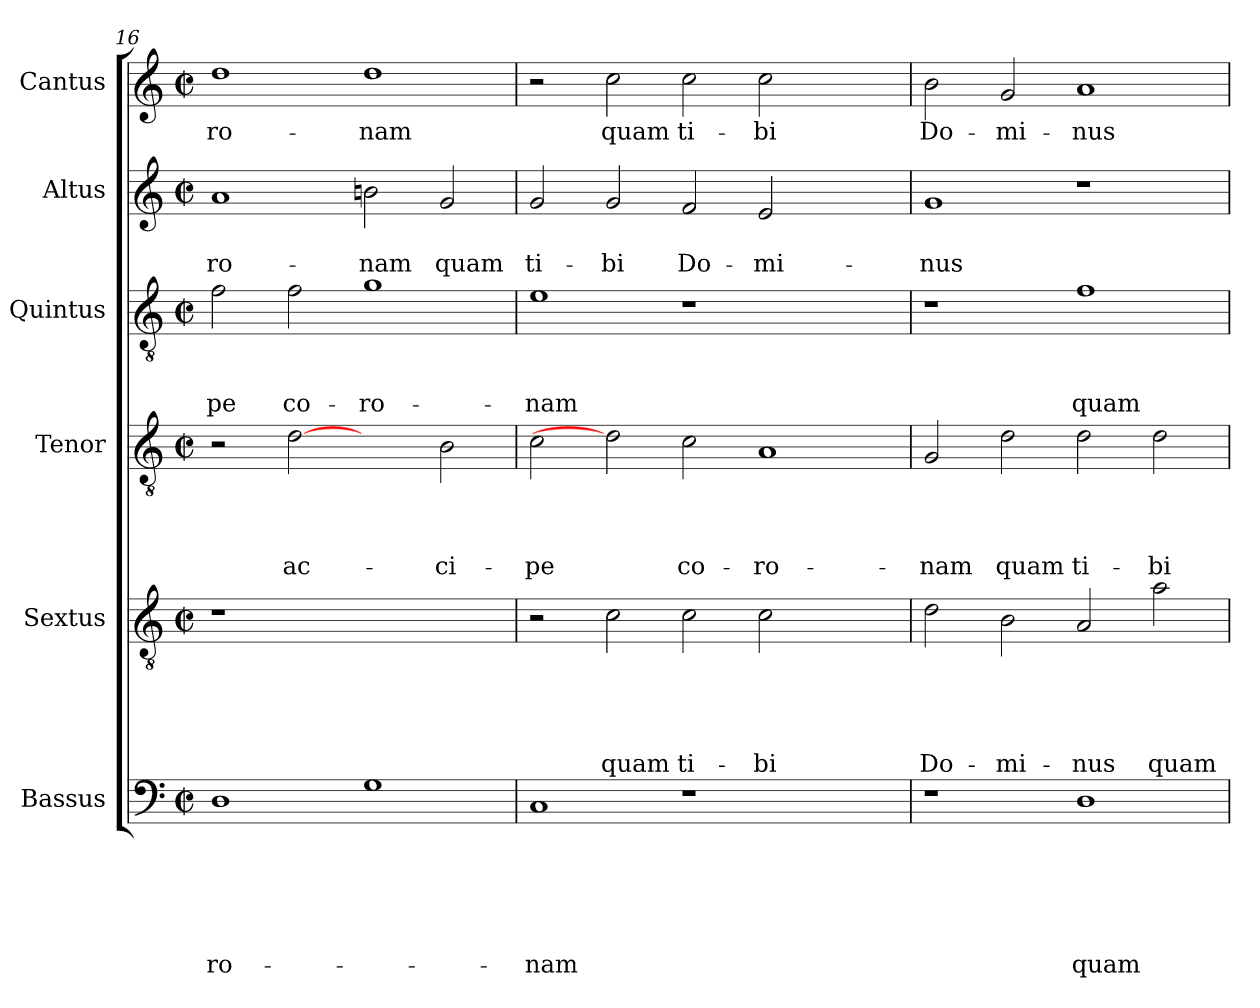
**kern	**text	**text	**text	**text	**text	**text	**kern	**text	**text	**text	**text	**text	**kern	**text	**text	**text	**text	**kern	**text	**text	**text	**kern	**text	**text	**kern	**text
*part6	*part6	*part6	*part6	*part6	*part6	*part6	*part5	*part5	*part5	*part5	*part5	*part5	*part4	*part4	*part4	*part4	*part4	*part3	*part3	*part3	*part3	*part2	*part2	*part2	*part1	*part1
*staff6	*staff6	*staff6	*staff6	*staff6	*staff6	*staff6	*staff5	*staff5	*staff5	*staff5	*staff5	*staff5	*staff4	*staff4	*staff4	*staff4	*staff4	*staff3	*staff3	*staff3	*staff3	*staff2	*staff2	*staff2	*staff1	*staff1
*I"Bassus	*	*	*	*	*	*	*I"Sextus	*	*	*	*	*	*I"Tenor	*	*	*	*	*I"Quintus	*	*	*	*I"Altus	*	*	*I"Cantus	*
*I'B	*	*	*	*	*	*	*I'Sx	*	*	*	*	*	*I'T	*	*	*	*	*I'Q	*	*	*	*I'A	*	*	*I'C	*
!!LO:LB:g=z
*clefF4	*	*	*	*	*	*	*clefGv2	*	*	*	*	*	*clefGv2	*	*	*	*	*clefGv2	*	*	*	*clefG2	*	*	*clefG2	*
*k[]	*	*	*	*	*	*	*k[]	*	*	*	*	*	*k[]	*	*	*	*	*k[]	*	*	*	*k[]	*	*	*k[]	*
*C:	*	*	*	*	*	*	*C:	*	*	*	*	*	*C:	*	*	*	*	*C:	*	*	*	*C:	*	*	*C:	*
*M2/2	*	*	*	*	*	*	*M2/2	*	*	*	*	*	*M2/2	*	*	*	*	*M2/2	*	*	*	*M2/2	*	*	*M2/2	*
*met(c|)	*	*	*	*	*	*	*met(c|)	*	*	*	*	*	*met(c|)	*	*	*	*	*met(c|)	*	*	*	*met(c|)	*	*	*met(c|)	*
=16	=16	=16	=16	=16	=16	=16	=16	=16	=16	=16	=16	=16	=16	=16	=16	=16	=16	=16	=16	=16	=16	=16	=16	=16	=16	=16
!	!	!	!	!	!	!LO:LY:b	!	!	!	!	!	!	!	!	!	!	!	!	!	!	!LO:LY:b	!	!	!LO:LY:b	!	!LO:LY:b
1D	.	.	.	.	.	-ro-	1r	.	.	.	.	.	2r	.	.	.	.	2f\	.	.	-pe	1a	.	-ro-	1dd	-ro-
!	!	!	!	!	!	!	!	!	!	!	!	!	!	!	!	!	!LO:LY:b	!	!	!	!LO:LY:b	!	!	!	!	!
.	.	.	.	.	.	.	.	.	.	.	.	.	[2d	.	.	.	ac-	2f\	.	.	co-	.	.	.	.	.
!	!	!	!	!	!	!	!	!	!	!	!	!	!	!	!	!	!	!	!	!	!LO:LY:b	!	!	!LO:LY:b	!	!LO:LY:b
1G	.	.	.	.	.	.	1ryy	.	.	.	.	.	2ryy	.	.	.	.	1g	.	.	-ro-	2bn\	.	-nam	1dd	-nam
!	!	!	!	!	!	!	!	!	!	!	!	!	!	!	!	!	!LO:LY:b	!	!	!	!	!	!	!LO:LY:b	!	!
.	.	.	.	.	.	.	.	.	.	.	.	.	2B\	.	.	.	-ci-	.	.	.	.	2g/	.	quam	.	.
=17	=17	=17	=17	=17	=17	=17	=17	=17	=17	=17	=17	=17	=17	=17	=17	=17	=17	=17	=17	=17	=17	=17	=17	=17	=17	=17
!	!	!	!	!	!	!LO:LY:b	!	!	!	!	!	!	!	!	!	!	!LO:LY:b	!	!	!	!LO:LY:b	!	!	!LO:LY:b	!	!
1C	.	.	.	.	.	-nam	2r	.	.	.	.	.	2c\	.	.	.	-pe	1e	.	.	-nam	2g/	.	ti-	2r	.
!	!	!	!	!	!	!	!	!	!	!	!	!LO:LY:b	!	!	!	!	!	!	!	!	!	!	!	!LO:LY:b	!	!LO:LY:b
.	.	.	.	.	.	.	2c\	.	.	.	.	quam	2d]	.	.	.	.	.	.	.	.	2g/	.	-bi	2cc\	quam
!	!	!	!	!	!	!	!	!	!	!	!	!LO:LY:b	!	!	!	!	!LO:LY:b	!	!	!	!	!	!	!LO:LY:b	!	!LO:LY:b
1r	.	.	.	.	.	.	2c\	.	.	.	.	ti-	2c\	.	.	.	co-	1r	.	.	.	2f/	.	Do-	2cc\	ti-
!	!	!	!	!	!	!	!	!	!	!	!	!LO:LY:b	!	!	!	!	!LO:LY:b	!	!	!	!	!	!	!LO:LY:b	!	!LO:LY:b
.	.	.	.	.	.	.	2c\	.	.	.	.	-bi	1A	.	.	.	-ro-	.	.	.	.	2e/	.	-mi-	2cc\	-bi
2ryy	.	.	.	.	.	.	2ryy	.	.	.	.	.	.	.	.	.	.	2ryy	.	.	.	2ryy	.	.	2ryy	.
=18	=18	=18	=18	=18	=18	=18	=18	=18	=18	=18	=18	=18	=18	=18	=18	=18	=18	=18	=18	=18	=18	=18	=18	=18	=18	=18
!	!	!	!	!	!	!	!	!	!	!	!	!LO:LY:b	!	!	!	!	!LO:LY:b	!	!	!	!	!	!	!LO:LY:b	!	!LO:LY:b
1r	.	.	.	.	.	.	2d\	.	.	.	.	Do-	2G/	.	.	.	-nam	1r	.	.	.	1g	.	-nus	2b\	Do-
!	!	!	!	!	!	!	!	!	!	!	!	!LO:LY:b	!	!	!	!	!LO:LY:b	!	!	!	!	!	!	!	!	!LO:LY:b
.	.	.	.	.	.	.	2B\	.	.	.	.	-mi-	2d\	.	.	.	quam	.	.	.	.	.	.	.	2g/	-mi-
!	!	!	!	!	!	!LO:LY:b	!	!	!	!	!	!LO:LY:b	!	!	!	!	!LO:LY:b	!	!	!	!LO:LY:b	!	!	!	!	!LO:LY:b
1D	.	.	.	.	.	quam	2A/	.	.	.	.	-nus	2d\	.	.	.	ti-	1f	.	.	quam	1r	.	.	1a	-nus
!	!	!	!	!	!	!	!	!	!	!	!	!LO:LY:b	!	!	!	!	!LO:LY:b	!	!	!	!	!	!	!	!	!
.	.	.	.	.	.	.	2a\	.	.	.	.	quam	2d\	.	.	.	-bi	.	.	.	.	.	.	.	.	.
=	=	=	=	=	=	=	=	=	=	=	=	=	=	=	=	=	=	=	=	=	=	=	=	=	=	=
*-	*-	*-	*-	*-	*-	*-	*-	*-	*-	*-	*-	*-	*-	*-	*-	*-	*-	*-	*-	*-	*-	*-	*-	*-	*-	*-
